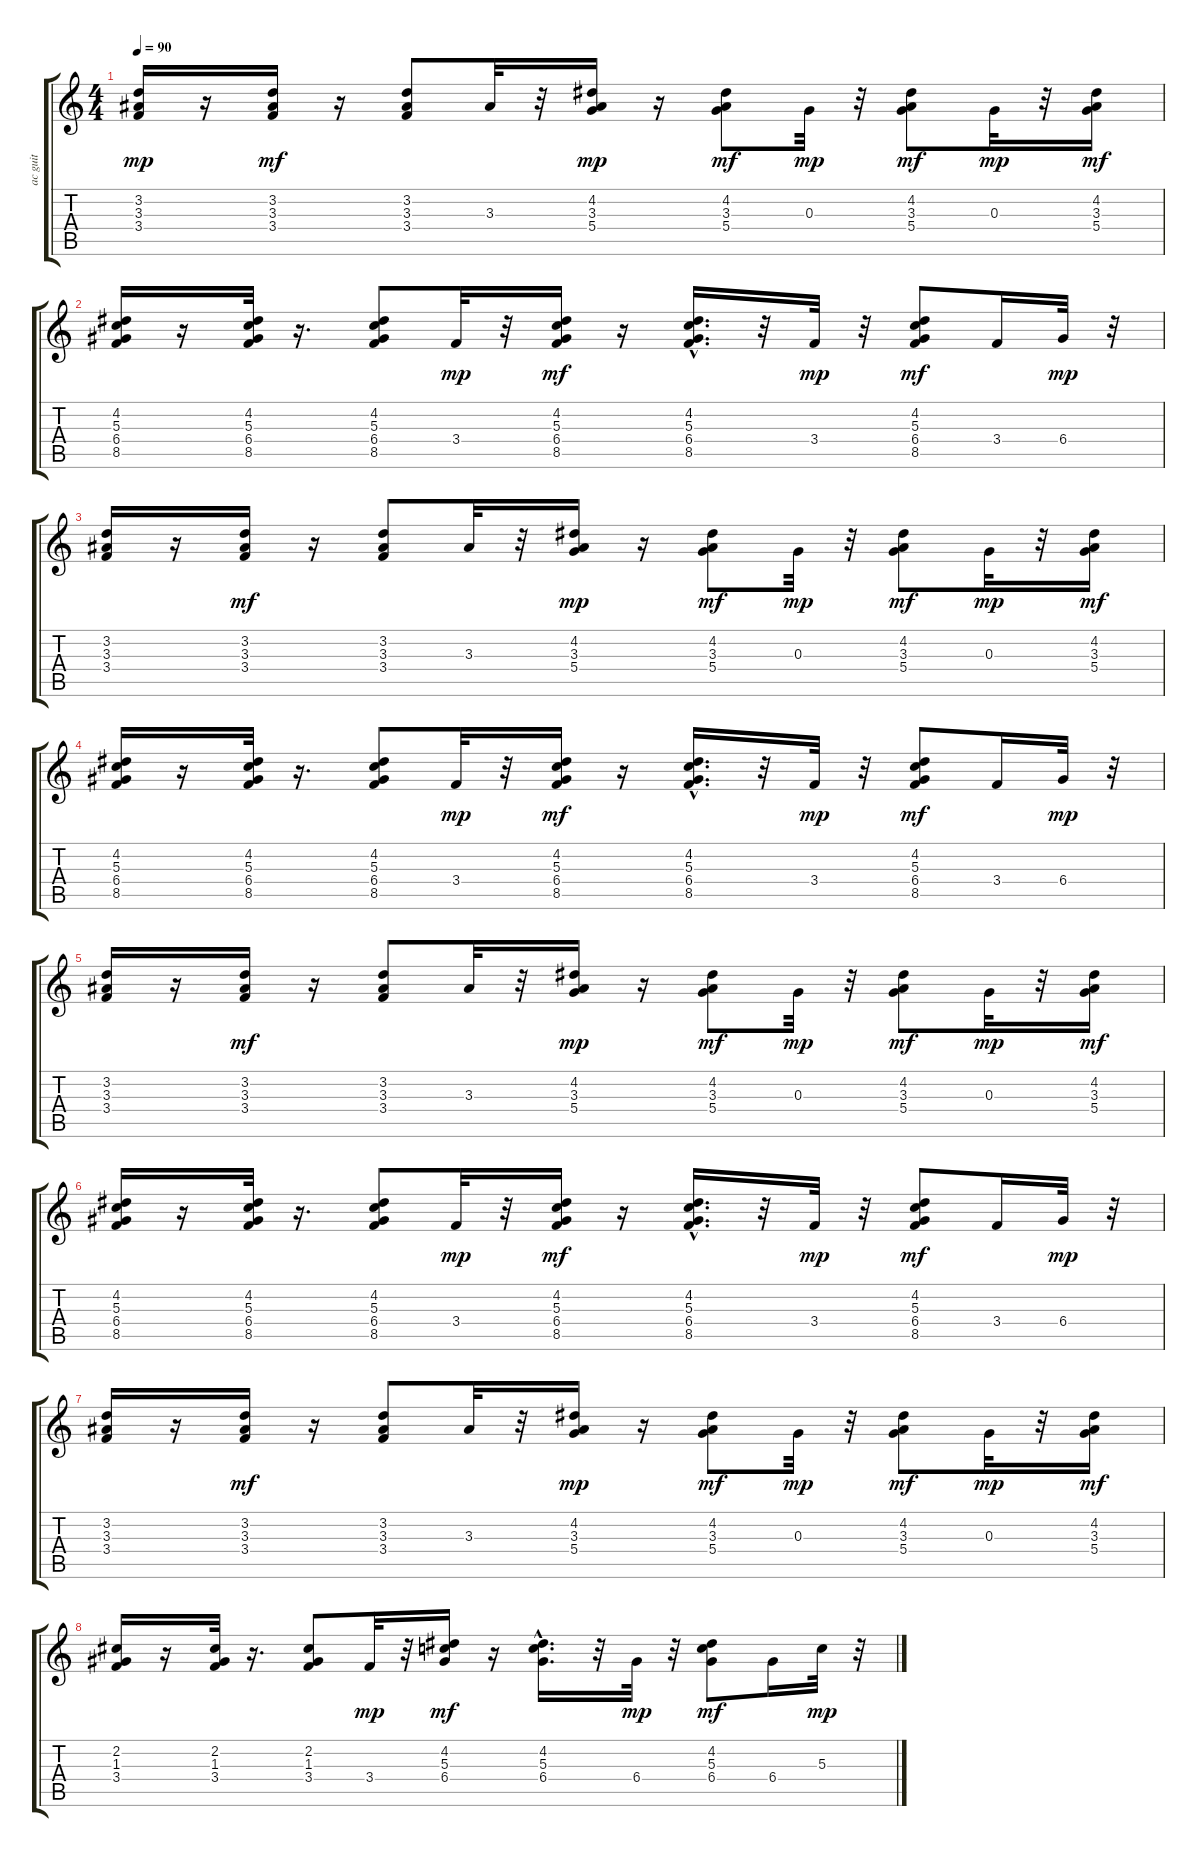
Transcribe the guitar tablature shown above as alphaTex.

\track ("ac guit" "ac guit") {instrument acousticguitarsteel}
\staff {score tabs}
\tuning (E4 B3 G3 D3 A2 E2) {hide}
\ts (4 4)
\tempo 90
\clef g2
\ks c
(3.2 3.3 3.4).16{dy mp} r.16 (3.2 3.3 3.4).16{dy mf} r.16 (3.2 3.3 3.4).8 3.3.32 r.32 (4.2 3.3 5.4).16{dy mp} r.16 (4.2 3.3 5.4).8{dy mf} 0.3.32{dy mp} r.32 (4.2 3.3 5.4).8{dy mf} 0.3.32{dy mp} r.32 (4.2 3.3 5.4).16{dy mf} |
(4.2 5.3 6.4 8.5).16 r.16 (4.2 5.3 6.4 8.5).32 r.16{d} (4.2 5.3 6.4 8.5).8 3.4.32{dy mp} r.32 (4.2 5.3 6.4 8.5).16{dy mf} r.16 (4.2{hac} 5.3{hac} 6.4{hac} 8.5{hac}).16{d} r.32 3.4.32{dy mp} r.32 (4.2 5.3 6.4 8.5).8{dy mf} 3.4.16 6.4.32{dy mp} r.32 |
(3.2 3.3 3.4).16 r.16 (3.2 3.3 3.4).16{dy mf} r.16 (3.2 3.3 3.4).8 3.3.32 r.32 (4.2 3.3 5.4).16{dy mp} r.16 (4.2 3.3 5.4).8{dy mf} 0.3.32{dy mp} r.32 (4.2 3.3 5.4).8{dy mf} 0.3.32{dy mp} r.32 (4.2 3.3 5.4).16{dy mf} |
(4.2 5.3 6.4 8.5).16 r.16 (4.2 5.3 6.4 8.5).32 r.16{d} (4.2 5.3 6.4 8.5).8 3.4.32{dy mp} r.32 (4.2 5.3 6.4 8.5).16{dy mf} r.16 (4.2{hac} 5.3{hac} 6.4{hac} 8.5{hac}).16{d} r.32 3.4.32{dy mp} r.32 (4.2 5.3 6.4 8.5).8{dy mf} 3.4.16 6.4.32{dy mp} r.32 |
(3.2 3.3 3.4).16 r.16 (3.2 3.3 3.4).16{dy mf} r.16 (3.2 3.3 3.4).8 3.3.32 r.32 (4.2 3.3 5.4).16{dy mp} r.16 (4.2 3.3 5.4).8{dy mf} 0.3.32{dy mp} r.32 (4.2 3.3 5.4).8{dy mf} 0.3.32{dy mp} r.32 (4.2 3.3 5.4).16{dy mf} |
(4.2 5.3 6.4 8.5).16 r.16 (4.2 5.3 6.4 8.5).32 r.16{d} (4.2 5.3 6.4 8.5).8 3.4.32{dy mp} r.32 (4.2 5.3 6.4 8.5).16{dy mf} r.16 (4.2{hac} 5.3{hac} 6.4{hac} 8.5{hac}).16{d} r.32 3.4.32{dy mp} r.32 (4.2 5.3 6.4 8.5).8{dy mf} 3.4.16 6.4.32{dy mp} r.32 |
(3.2 3.3 3.4).16 r.16 (3.2 3.3 3.4).16{dy mf} r.16 (3.2 3.3 3.4).8 3.3.32 r.32 (4.2 3.3 5.4).16{dy mp} r.16 (4.2 3.3 5.4).8{dy mf} 0.3.32{dy mp} r.32 (4.2 3.3 5.4).8{dy mf} 0.3.32{dy mp} r.32 (4.2 3.3 5.4).16{dy mf} |
(2.2 1.3 3.4).16 r.16 (2.2 1.3 3.4).32 r.16{d} (2.2 1.3 3.4).8 3.4.32{dy mp} r.32 (4.2 5.3 6.4).16{dy mf} r.16 (4.2{hac} 5.3{hac} 6.4{hac}).16{d} r.32 6.4.32{dy mp} r.32 (4.2 5.3 6.4).8{dy mf} 6.4.16 5.3.32{dy mp} r.32
